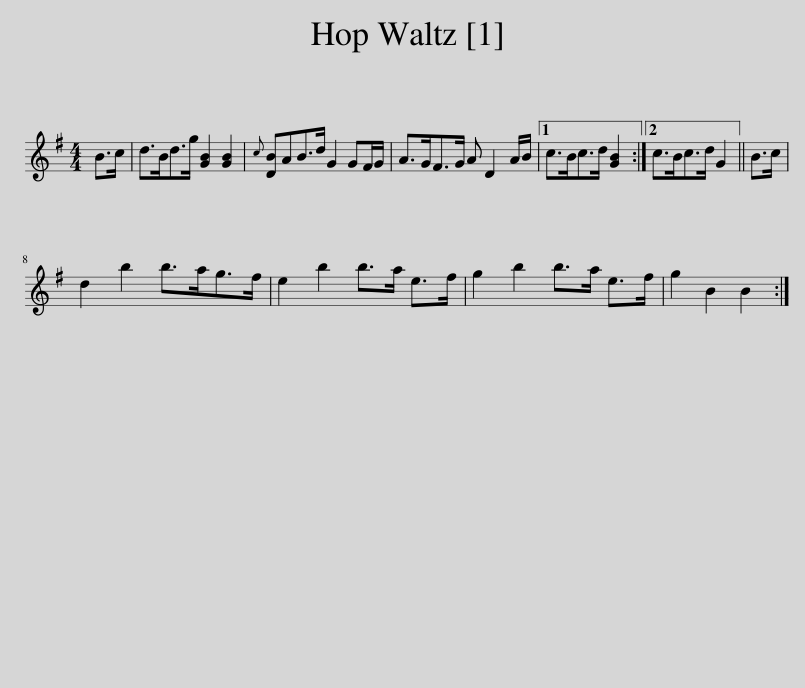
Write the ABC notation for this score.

X:1
L:1/8
M:4/4
I:linebreak $
K:G
V:1 treble
V:1
 B>c | d>Bd>g [GB]2 [GB]2 |{c} [DB]AB>d G2 GF/G/ | A>GF>G A D2 A/B/ |1 c>Bc>d [GB]2 :|2 %5
 c>Bc>d G2 || B>c |$ d2 b2 b>ag>f | e2 b2 b>a e>f | g2 b2 b>a e>f | %10
 g2 B2 B2 :| %11
